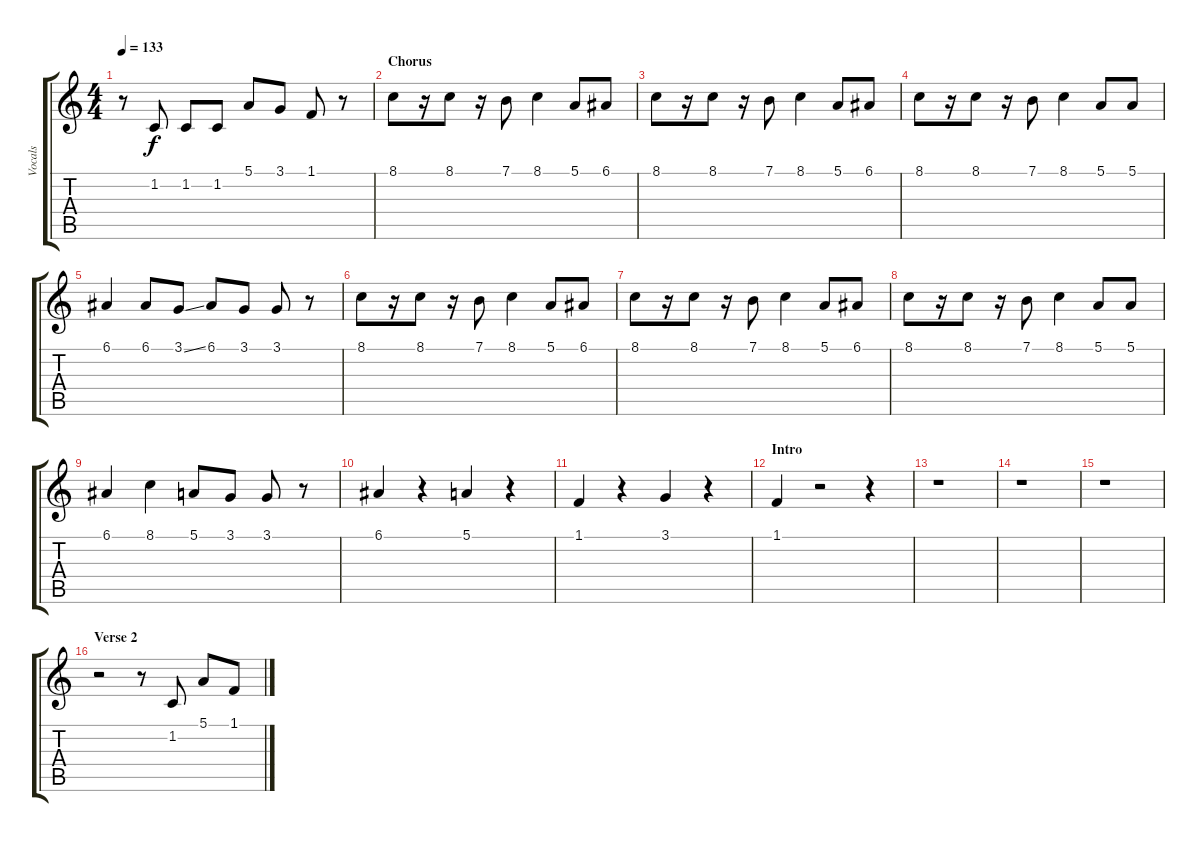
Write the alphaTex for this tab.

\track ("Vocals" "Vocals") {instrument brightacousticpiano}
\staff {score tabs}
\tuning (E4 B3 G3 D3 A2 E2) {hide}
\ts (4 4)
\tempo 133
\clef g2
\ks c
r.8{dy f} 1.2.8 1.2.8 1.2.8 5.1.8 3.1.8 1.1.8 r.8 |
\section ("" "Chorus")
8.1.8 r.16 8.1.8 r.16 7.1.8 8.1.4 5.1.8 6.1.8 |
8.1.8 r.16 8.1.8 r.16 7.1.8 8.1.4 5.1.8 6.1.8 |
8.1.8 r.16 8.1.8 r.16 7.1.8 8.1.4 5.1.8 5.1.8 |
6.1.4 6.1.8 3.1{ss}.8 6.1.8 3.1.8 3.1.8 r.8 |
8.1.8 r.16 8.1.8 r.16 7.1.8 8.1.4 5.1.8 6.1.8 |
8.1.8 r.16 8.1.8 r.16 7.1.8 8.1.4 5.1.8 6.1.8 |
8.1.8 r.16 8.1.8 r.16 7.1.8 8.1.4 5.1.8 5.1.8 |
6.1.4 8.1.4 5.1.8 3.1.8 3.1.8 r.8 |
6.1.4 r.4 5.1.4 r.4 |
1.1.4 r.4 3.1.4 r.4 |
\section ("" "Intro")
1.1.4 r.2 r.4 |
r.1 |
r.1 |
r.1 |
\section ("" "Verse 2")
r.2 r.8 1.2.8 5.1.8 1.1.8
